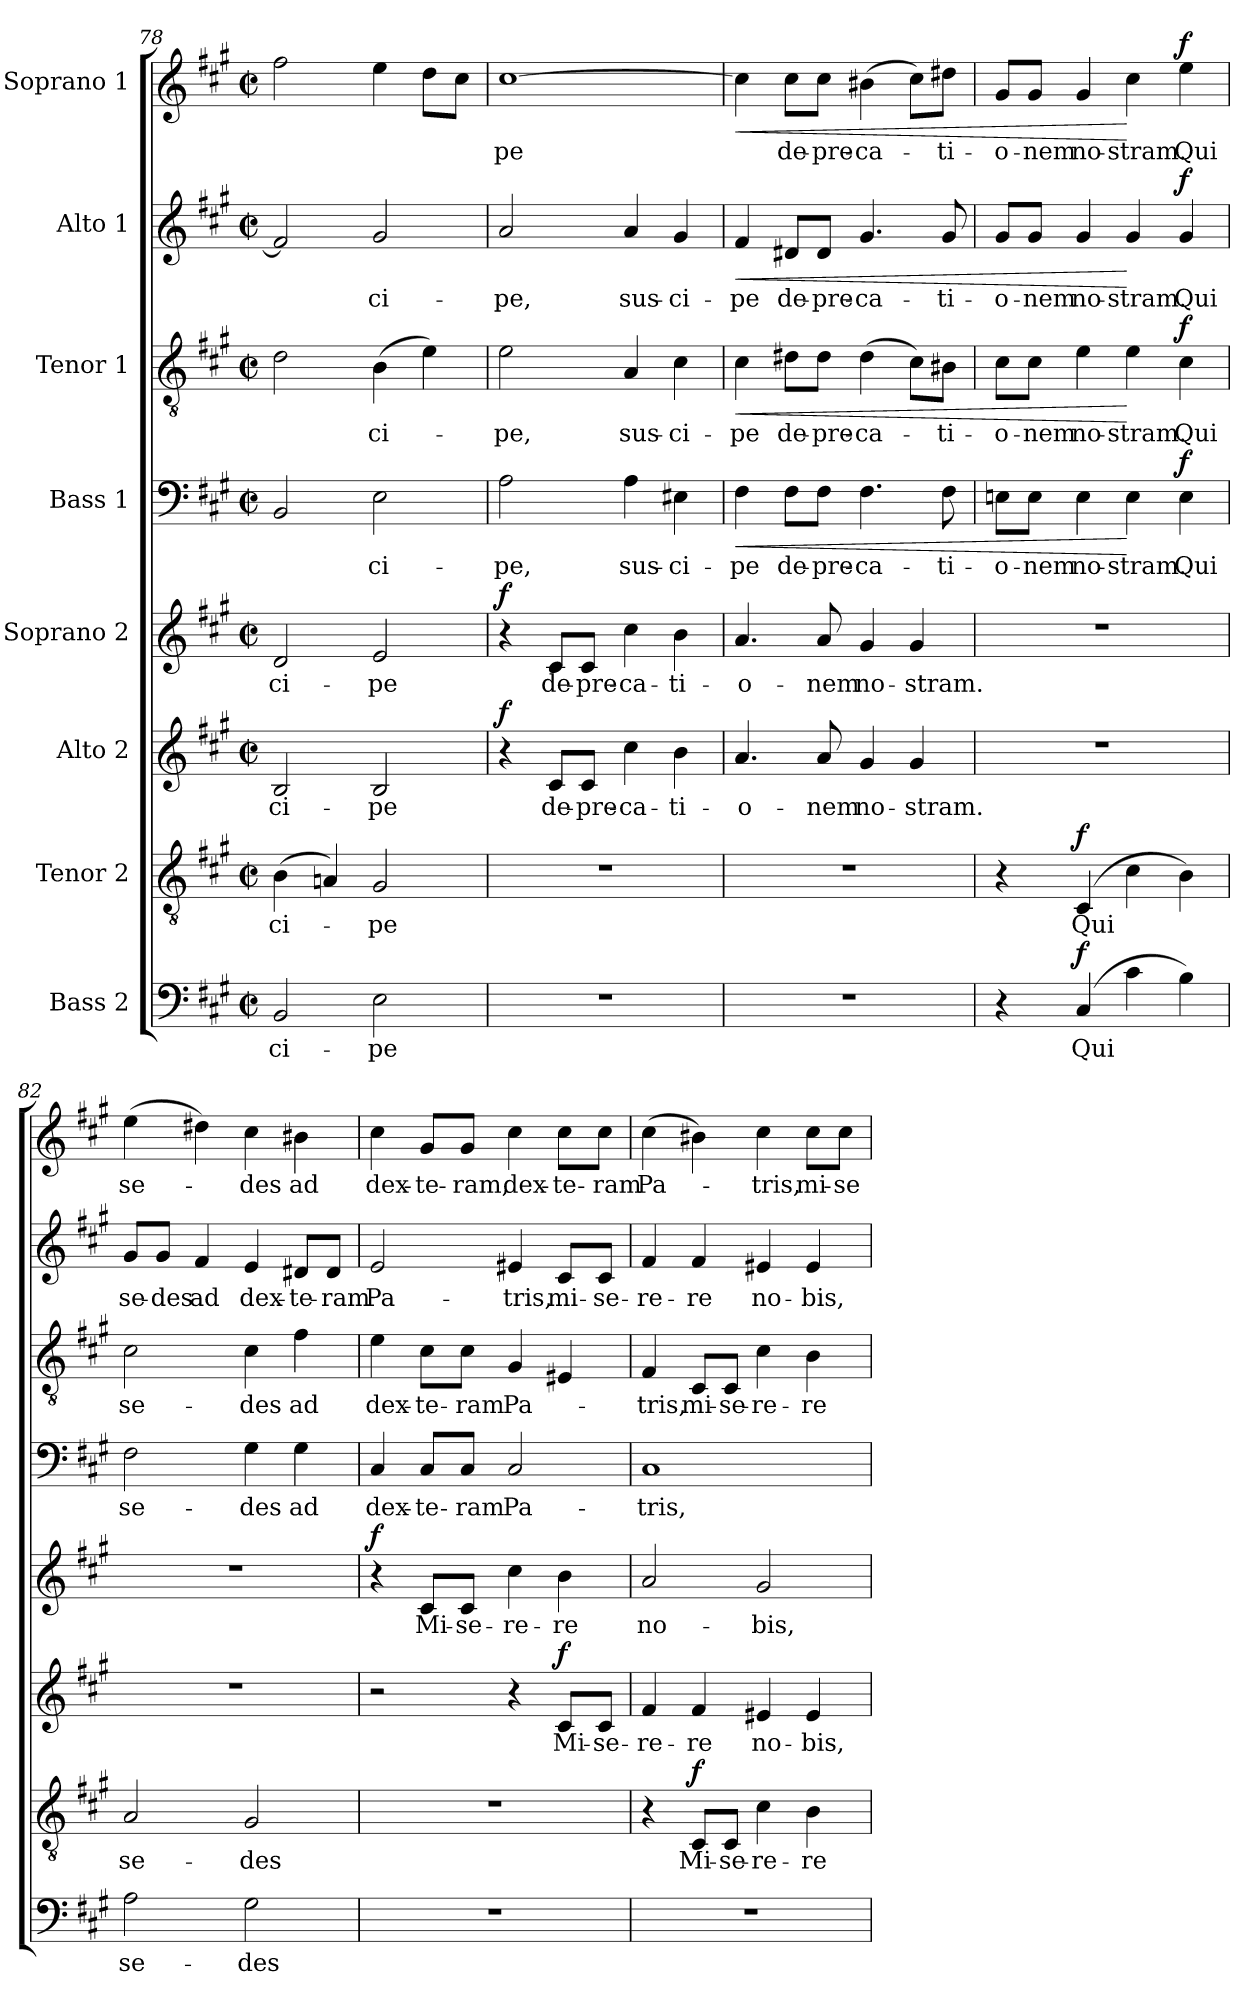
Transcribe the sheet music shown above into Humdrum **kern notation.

**kern	**text	**dynam	**kern	**text	**dynam	**kern	**text	**dynam	**kern	**text	**dynam	**kern	**text	**dynam	**kern	**text	**dynam	**kern	**text	**dynam	**kern	**text	**dynam
*part8	*part8	*part8	*part7	*part7	*part7	*part6	*part6	*part6	*part5	*part5	*part5	*part4	*part4	*part4	*part3	*part3	*part3	*part2	*part2	*part2	*part1	*part1	*part1
*staff8	*staff8	*staff8	*staff7	*staff7	*staff7	*staff6	*staff6	*staff6	*staff5	*staff5	*staff5	*staff4	*staff4	*staff4	*staff3	*staff3	*staff3	*staff2	*staff2	*staff2	*staff1	*staff1	*staff1
*I"Bass 2	*	*	*I"Tenor 2	*	*	*I"Alto 2	*	*	*I"Soprano 2	*	*	*I"Bass 1	*	*	*I"Tenor 1	*	*	*I"Alto 1	*	*	*I"Soprano 1	*	*
*clefF4	*	*	*clefGv2	*	*	*clefG2	*	*	*clefG2	*	*	*clefF4	*	*	*clefGv2	*	*	*clefG2	*	*	*clefG2	*	*
*k[f#c#g#]	*	*	*k[f#c#g#]	*	*	*k[f#c#g#]	*	*	*k[f#c#g#]	*	*	*k[f#c#g#]	*	*	*k[f#c#g#]	*	*	*k[f#c#g#]	*	*	*k[f#c#g#]	*	*
*A:	*	*	*A:	*	*	*A:	*	*	*A:	*	*	*A:	*	*	*A:	*	*	*A:	*	*	*A:	*	*
*M2/2	*	*	*M2/2	*	*	*M2/2	*	*	*M2/2	*	*	*M2/2	*	*	*M2/2	*	*	*M2/2	*	*	*M2/2	*	*
*met(c|)	*	*	*met(c|)	*	*	*met(c|)	*	*	*met(c|)	*	*	*met(c|)	*	*	*met(c|)	*	*	*met(c|)	*	*	*met(c|)	*	*
=78	=78	=78	=78	=78	=78	=78	=78	=78	=78	=78	=78	=78	=78	=78	=78	=78	=78	=78	=78	=78	=78	=78	=78
!	!LO:LY:b	!	!	!LO:LY:b	!	!	!LO:LY:b	!	!	!LO:LY:b	!	!	!	!	!	!	!	!	!	!	!	!	!
2BB/	-ci-	.	(>4B\	-ci-	.	2B/	-ci-	.	2d/	-ci-	.	2BB/	.	.	2d\	.	.	2f#/]	.	.	2ff#\	.	.
.	.	.	4An/)	.	.	.	.	.	.	.	.	.	.	.	.	.	.	.	.	.	.	.	.
!	!LO:LY:b	!	!	!LO:LY:b	!	!	!LO:LY:b	!	!	!LO:LY:b	!	!	!LO:LY:b	!	!	!LO:LY:b	!	!	!LO:LY:b	!	!	!	!
2E\	-pe	.	2G#/	-pe	.	2B/	-pe	.	2e/	-pe	.	2E\	-ci-	.	(>4B\	-ci-	.	2g#/	-ci-	.	4ee\	.	.
.	.	.	.	.	.	.	.	.	.	.	.	.	.	.	4e\)	.	.	.	.	.	8dd\L	.	.
.	.	.	.	.	.	.	.	.	.	.	.	.	.	.	.	.	.	.	.	.	8cc#\J	.	.
=79	=79	=79	=79	=79	=79	=79	=79	=79	=79	=79	=79	=79	=79	=79	=79	=79	=79	=79	=79	=79	=79	=79	=79
!	!	!	!	!	!	!	!	!LO:DY:b	!	!	!LO:DY:b	!	!LO:LY:b	!	!	!LO:LY:b	!	!	!LO:LY:b	!	!	!LO:LY:b	!
1r	.	.	1r	.	.	4r	.	f	4r	.	f	2A\	-pe,	.	2e\	-pe,	.	2a/	-pe,	.	[1cc#	-pe	.
!	!	!	!	!	!	!	!LO:LY:b	!	!	!LO:LY:b	!	!	!	!	!	!	!	!	!	!	!	!	!
.	.	.	.	.	.	8c#/L	de-	.	8c#/L	de-	.	.	.	.	.	.	.	.	.	.	.	.	.
!	!	!	!	!	!	!	!LO:LY:b	!	!	!LO:LY:b	!	!	!	!	!	!	!	!	!	!	!	!	!
.	.	.	.	.	.	8c#/J	-pre-	.	8c#/J	-pre-	.	.	.	.	.	.	.	.	.	.	.	.	.
!	!	!	!	!	!	!	!LO:LY:b	!	!	!LO:LY:b	!	!	!LO:LY:b	!	!	!LO:LY:b	!	!	!LO:LY:b	!	!	!	!
.	.	.	.	.	.	4cc#\	-ca-	.	4cc#\	-ca-	.	4A\	sus-	.	4A/	sus-	.	4a/	sus-	.	.	.	.
!	!	!	!	!	!	!	!LO:LY:b	!	!	!LO:LY:b	!	!	!LO:LY:b	!	!	!LO:LY:b	!	!	!LO:LY:b	!	!	!	!
.	.	.	.	.	.	4b\	-ti-	.	4b\	-ti-	.	4E#X\	-ci-	.	4c#\	-ci-	.	4g#/	-ci-	.	.	.	.
=80	=80	=80	=80	=80	=80	=80	=80	=80	=80	=80	=80	=80	=80	=80	=80	=80	=80	=80	=80	=80	=80	=80	=80
!	!	!	!	!	!	!	!LO:LY:b	!	!	!LO:LY:b	!	!	!LO:LY:b	!LO:HP:b	!	!LO:LY:b	!LO:HP:b	!	!LO:LY:b	!LO:HP:b	!	!	!LO:HP:b
1r	.	.	1r	.	.	4.a/	-o-	.	4.a/	-o-	.	4F#\	-pe	<	4c#\	-pe	<	4f#/	-pe	<	4cc#\]	.	<
!	!	!	!	!	!	!	!	!	!	!	!	!	!LO:LY:b	!	!	!LO:LY:b	!	!	!LO:LY:b	!	!	!LO:LY:b	!
.	.	.	.	.	.	.	.	.	.	.	.	8F#\L	de-	.	8d#X\L	de-	.	8d#X/L	de-	.	8cc#\L	de-	.
!	!	!	!	!	!	!	!LO:LY:b	!	!	!LO:LY:b	!	!	!LO:LY:b	!	!	!LO:LY:b	!	!	!LO:LY:b	!	!	!LO:LY:b	!
.	.	.	.	.	.	8a/	-nem	.	8a/	-nem	.	8F#\J	-pre-	.	8d#\J	-pre-	.	8d#/J	-pre-	.	8cc#\J	-pre-	.
!	!	!	!	!	!	!	!LO:LY:b	!	!	!LO:LY:b	!	!	!LO:LY:b	!	!	!LO:LY:b	!	!	!LO:LY:b	!	!	!LO:LY:b	!
.	.	.	.	.	.	4g#/	no-	.	4g#/	no-	.	4.F#\	-ca-	.	(>4d#\	-ca-	.	4.g#/	-ca-	.	(>4b#X\	-ca-	.
!	!	!	!	!	!	!	!LO:LY:b	!	!	!LO:LY:b	!	!	!	!	!	!	!	!	!	!	!	!	!
.	.	.	.	.	.	4g#/	-stram.	.	4g#/	-stram.	.	.	.	.	8c#\L)	.	.	.	.	.	8cc#\L)	.	.
!	!	!	!	!	!	!	!	!	!	!	!	!	!LO:LY:b	!	!	!LO:LY:b	!	!	!LO:LY:b	!	!	!LO:LY:b	!
.	.	.	.	.	.	.	.	.	.	.	.	8F#\	-ti-	.	8B#X\J	-ti-	.	8g#/	-ti-	.	8dd#X\J	-ti-	.
!!LO:PB:g=z
=81	=81	=81	=81	=81	=81	=81	=81	=81	=81	=81	=81	=81	=81	=81	=81	=81	=81	=81	=81	=81	=81	=81	=81
!	!	!	!	!	!	!	!	!	!	!	!	!	!LO:LY:b	!	!	!LO:LY:b	!	!	!LO:LY:b	!	!	!LO:LY:b	!
4r	.	.	4r	.	.	1r	.	.	1r	.	.	8En\L	-o-	.	8c#\L	-o-	.	8g#/L	-o-	.	8g#/L	-o-	.
!	!	!	!	!	!	!	!	!	!	!	!	!	!LO:LY:b	!	!	!LO:LY:b	!	!	!LO:LY:b	!	!	!LO:LY:b	!
.	.	.	.	.	.	.	.	.	.	.	.	8E\J	-nem	.	8c#\J	-nem	.	8g#/J	-nem	.	8g#/J	-nem	.
!	!LO:LY:b	!LO:DY:b	!	!LO:LY:b	!LO:DY:b	!	!	!	!	!	!	!	!LO:LY:b	!	!	!LO:LY:b	!	!	!LO:LY:b	!	!	!LO:LY:b	!
(>4C#/	Qui	f	(>4C#/	Qui	f	.	.	.	.	.	.	4E\	no-	.	4e\	no-	.	4g#/	no-	.	4g#/	no-	.
!	!	!	!	!	!	!	!	!	!	!	!	!	!LO:LY:b	!	!	!LO:LY:b	!	!	!LO:LY:b	!	!	!LO:LY:b	!
4c#\	.	.	4c#\	.	.	.	.	.	.	.	.	4E\	-stram.	[	4e\	-stram.	[	4g#/	-stram.	[	4cc#\	-stram.	[
!	!	!	!	!	!	!	!	!	!	!	!	!	!LO:LY:b	!LO:DY:b	!	!LO:LY:b	!LO:DY:b	!	!LO:LY:b	!LO:DY:b	!	!LO:LY:b	!LO:DY:b
4B\)	.	.	4B\)	.	.	.	.	.	.	.	.	4E\	Qui	f	4c#\	Qui	f	4g#/	Qui	f	4ee\	Qui	f
=82	=82	=82	=82	=82	=82	=82	=82	=82	=82	=82	=82	=82	=82	=82	=82	=82	=82	=82	=82	=82	=82	=82	=82
!	!LO:LY:b	!	!	!LO:LY:b	!	!	!	!	!	!	!	!	!LO:LY:b	!	!	!LO:LY:b	!	!	!LO:LY:b	!	!	!LO:LY:b	!
2A\	se-	.	2A/	se-	.	1r	.	.	1r	.	.	2F#\	se-	.	2c#\	se-	.	8g#/L	se-	.	(>4ee\	se-	.
!	!	!	!	!	!	!	!	!	!	!	!	!	!	!	!	!	!	!	!LO:LY:b	!	!	!	!
.	.	.	.	.	.	.	.	.	.	.	.	.	.	.	.	.	.	8g#/J	-des	.	.	.	.
!	!	!	!	!	!	!	!	!	!	!	!	!	!	!	!	!	!	!	!LO:LY:b	!	!	!	!
.	.	.	.	.	.	.	.	.	.	.	.	.	.	.	.	.	.	4f#/	ad	.	4dd#X\)	.	.
!	!LO:LY:b	!	!	!LO:LY:b	!	!	!	!	!	!	!	!	!LO:LY:b	!	!	!LO:LY:b	!	!	!LO:LY:b	!	!	!LO:LY:b	!
2G#\	-des	.	2G#/	-des	.	.	.	.	.	.	.	4G#\	-des	.	4c#\	-des	.	4e/	dex-	.	4cc#\	-des	.
!	!	!	!	!	!	!	!	!	!	!	!	!	!LO:LY:b	!	!	!LO:LY:b	!	!	!LO:LY:b	!	!	!LO:LY:b	!
.	.	.	.	.	.	.	.	.	.	.	.	4G#\	ad	.	4f#\	ad	.	8d#X/L	-te-	.	4b#X\	ad	.
!	!	!	!	!	!	!	!	!	!	!	!	!	!	!	!	!	!	!	!LO:LY:b	!	!	!	!
.	.	.	.	.	.	.	.	.	.	.	.	.	.	.	.	.	.	8d#/J	-ram	.	.	.	.
!!LO:PB:g=z
=83	=83	=83	=83	=83	=83	=83	=83	=83	=83	=83	=83	=83	=83	=83	=83	=83	=83	=83	=83	=83	=83	=83	=83
!	!	!	!	!	!	!	!	!	!	!	!LO:DY:b	!	!LO:LY:b	!	!	!LO:LY:b	!	!	!LO:LY:b	!	!	!LO:LY:b	!
1r	.	.	1r	.	.	2r	.	.	4r	.	f	4C#/	dex-	.	4e\	dex-	.	2e/	Pa-	.	4cc#\	dex-	.
!	!	!	!	!	!	!	!	!	!	!LO:LY:b	!	!	!LO:LY:b	!	!	!LO:LY:b	!	!	!	!	!	!LO:LY:b	!
.	.	.	.	.	.	.	.	.	8c#/L	Mi-	.	8C#/L	-te-	.	8c#\L	-te-	.	.	.	.	8g#/L	-te-	.
!	!	!	!	!	!	!	!	!	!	!LO:LY:b	!	!	!LO:LY:b	!	!	!LO:LY:b	!	!	!	!	!	!LO:LY:b	!
.	.	.	.	.	.	.	.	.	8c#/J	-se-	.	8C#/J	-ram	.	8c#\J	-ram	.	.	.	.	8g#/J	-ram,	.
!	!	!	!	!	!	!	!	!	!	!LO:LY:b	!	!	!LO:LY:b	!	!	!LO:LY:b	!	!	!LO:LY:b	!	!	!LO:LY:b	!
.	.	.	.	.	.	4r	.	.	4cc#\	-re-	.	2C#/	Pa-	.	4G#/	Pa-	.	4e#X/	-tris,	.	4cc#\	dex-	.
!	!	!	!	!	!	!	!LO:LY:b	!LO:DY:b	!	!LO:LY:b	!	!	!	!	!	!	!	!	!LO:LY:b	!	!	!LO:LY:b	!
.	.	.	.	.	.	8c#/L	Mi-	f	4b\	-re	.	.	.	.	4E#X/	.	.	8c#/L	mi-	.	8cc#\L	-te-	.
!	!	!	!	!	!	!	!LO:LY:b	!	!	!	!	!	!	!	!	!	!	!	!LO:LY:b	!	!	!LO:LY:b	!
.	.	.	.	.	.	8c#/J	-se-	.	.	.	.	.	.	.	.	.	.	8c#/J	-se-	.	8cc#\J	-ram	.
=84	=84	=84	=84	=84	=84	=84	=84	=84	=84	=84	=84	=84	=84	=84	=84	=84	=84	=84	=84	=84	=84	=84	=84
!	!	!	!	!	!	!	!LO:LY:b	!	!	!LO:LY:b	!	!	!LO:LY:b	!	!	!LO:LY:b	!	!	!LO:LY:b	!	!	!LO:LY:b	!
1r	.	.	4r	.	.	4f#/	-re-	.	2a/	no-	.	1C#	-tris,	.	4F#/	-tris,	.	4f#/	-re-	.	(>4cc#\	Pa-	.
!	!	!	!	!LO:LY:b	!LO:DY:b	!	!LO:LY:b	!	!	!	!	!	!	!	!	!LO:LY:b	!	!	!LO:LY:b	!	!	!	!
.	.	.	8C#/L	Mi-	f	4f#/	-re	.	.	.	.	.	.	.	8C#/L	mi-	.	4f#/	-re	.	4b#X\)	.	.
!	!	!	!	!LO:LY:b	!	!	!	!	!	!	!	!	!	!	!	!LO:LY:b	!	!	!	!	!	!	!
.	.	.	8C#/J	-se-	.	.	.	.	.	.	.	.	.	.	8C#/J	-se-	.	.	.	.	.	.	.
!	!	!	!	!LO:LY:b	!	!	!LO:LY:b	!	!	!LO:LY:b	!	!	!	!	!	!LO:LY:b	!	!	!LO:LY:b	!	!	!LO:LY:b	!
.	.	.	4c#\	-re-	.	4e#X/	no-	.	2g#/	-bis,	.	.	.	.	4c#\	-re-	.	4e#X/	no-	.	4cc#\	-tris,	.
!	!	!	!	!LO:LY:b	!	!	!LO:LY:b	!	!	!	!	!	!	!	!	!LO:LY:b	!	!	!LO:LY:b	!	!	!LO:LY:b	!
.	.	.	4B\	-re	.	4e#/	-bis,	.	.	.	.	.	.	.	4B\	-re	.	4e#/	-bis,	.	8cc#\L	mi-	.
!	!	!	!	!	!	!	!	!	!	!	!	!	!	!	!	!	!	!	!	!	!	!LO:LY:b	!
.	.	.	.	.	.	.	.	.	.	.	.	.	.	.	.	.	.	.	.	.	8cc#\J	-se-	.
=	=	=	=	=	=	=	=	=	=	=	=	=	=	=	=	=	=	=	=	=	=	=	=
*-	*-	*-	*-	*-	*-	*-	*-	*-	*-	*-	*-	*-	*-	*-	*-	*-	*-	*-	*-	*-	*-	*-	*-
